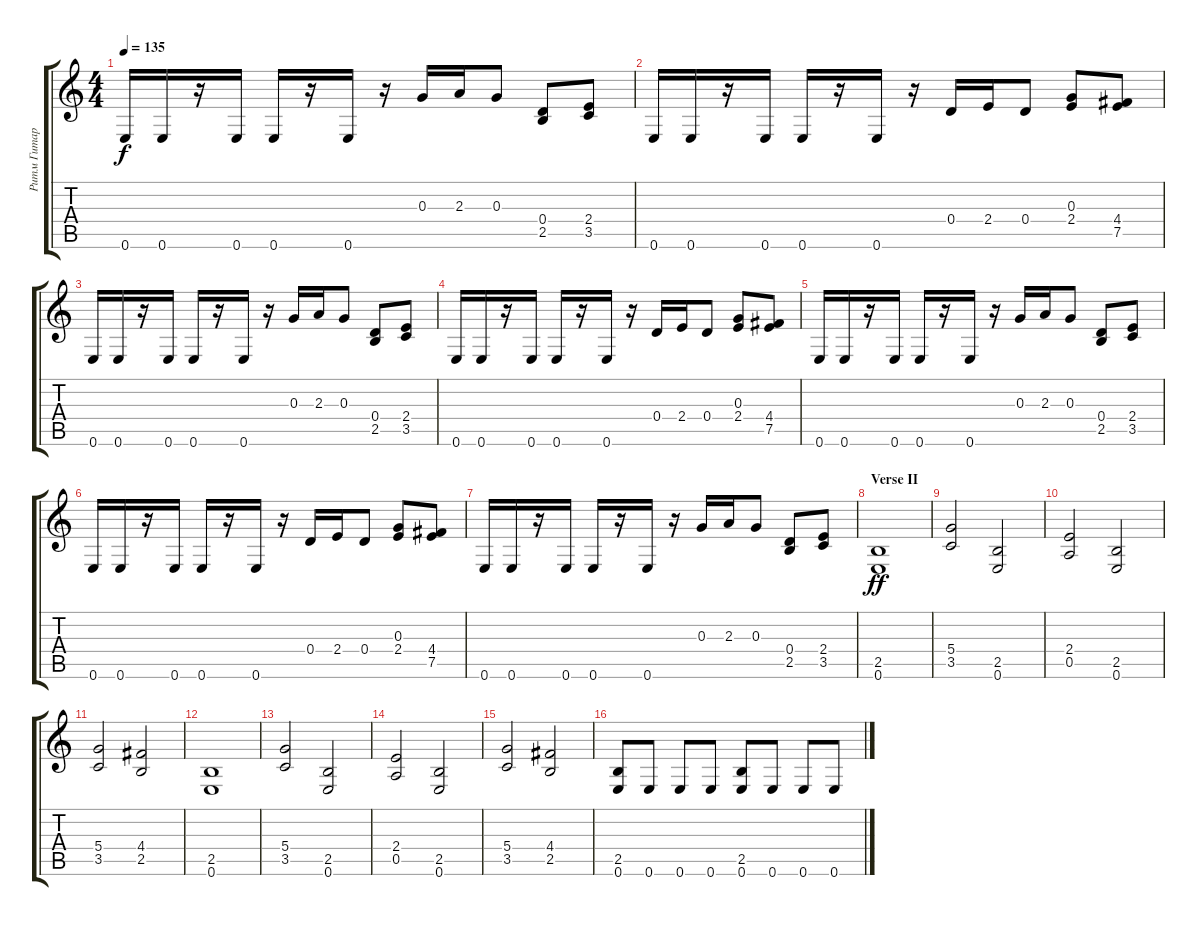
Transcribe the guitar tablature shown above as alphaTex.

\track ("Ритм Гитара" "Ритм Гитар") {instrument distortionguitar}
\staff {score tabs}
\tuning (E4 B3 G3 D3 A2 E2) {hide}
\ts (4 4)
\tempo 135
\clef g2
\ks c
0.6.16{dy f} 0.6.16 r.16 0.6.16 0.6.16 r.16 0.6.16 r.16 0.3.16 2.3.16 0.3.8 (0.4 2.5).8 (2.4 3.5).8 |
0.6.16 0.6.16 r.16 0.6.16 0.6.16 r.16 0.6.16 r.16 0.4.16 2.4.16 0.4.8 (0.3 2.4).8 (4.4 7.5).8 |
0.6.16 0.6.16 r.16 0.6.16 0.6.16 r.16 0.6.16 r.16 0.3.16 2.3.16 0.3.8 (0.4 2.5).8 (2.4 3.5).8 |
0.6.16 0.6.16 r.16 0.6.16 0.6.16 r.16 0.6.16 r.16 0.4.16 2.4.16 0.4.8 (0.3 2.4).8 (4.4 7.5).8 |
0.6.16 0.6.16 r.16 0.6.16 0.6.16 r.16 0.6.16 r.16 0.3.16 2.3.16 0.3.8 (0.4 2.5).8 (2.4 3.5).8 |
0.6.16 0.6.16 r.16 0.6.16 0.6.16 r.16 0.6.16 r.16 0.4.16 2.4.16 0.4.8 (0.3 2.4).8 (4.4 7.5).8 |
0.6.16 0.6.16 r.16 0.6.16 0.6.16 r.16 0.6.16 r.16 0.3.16 2.3.16 0.3.8 (0.4 2.5).8 (2.4 3.5).8 |
\section ("" "Verse II")
(2.5 0.6).1{dy ff} |
(5.4 3.5).2 (2.5 0.6).2 |
(2.4 0.5).2 (2.5 0.6).2 |
(5.4 3.5).2 (4.4 2.5).2 |
(2.5 0.6).1 |
(5.4 3.5).2 (2.5 0.6).2 |
(2.4 0.5).2 (2.5 0.6).2 |
(5.4 3.5).2 (4.4 2.5).2 |
(2.5 0.6).8 0.6.8 0.6.8 0.6.8 (2.5 0.6).8 0.6.8 0.6.8 0.6.8
